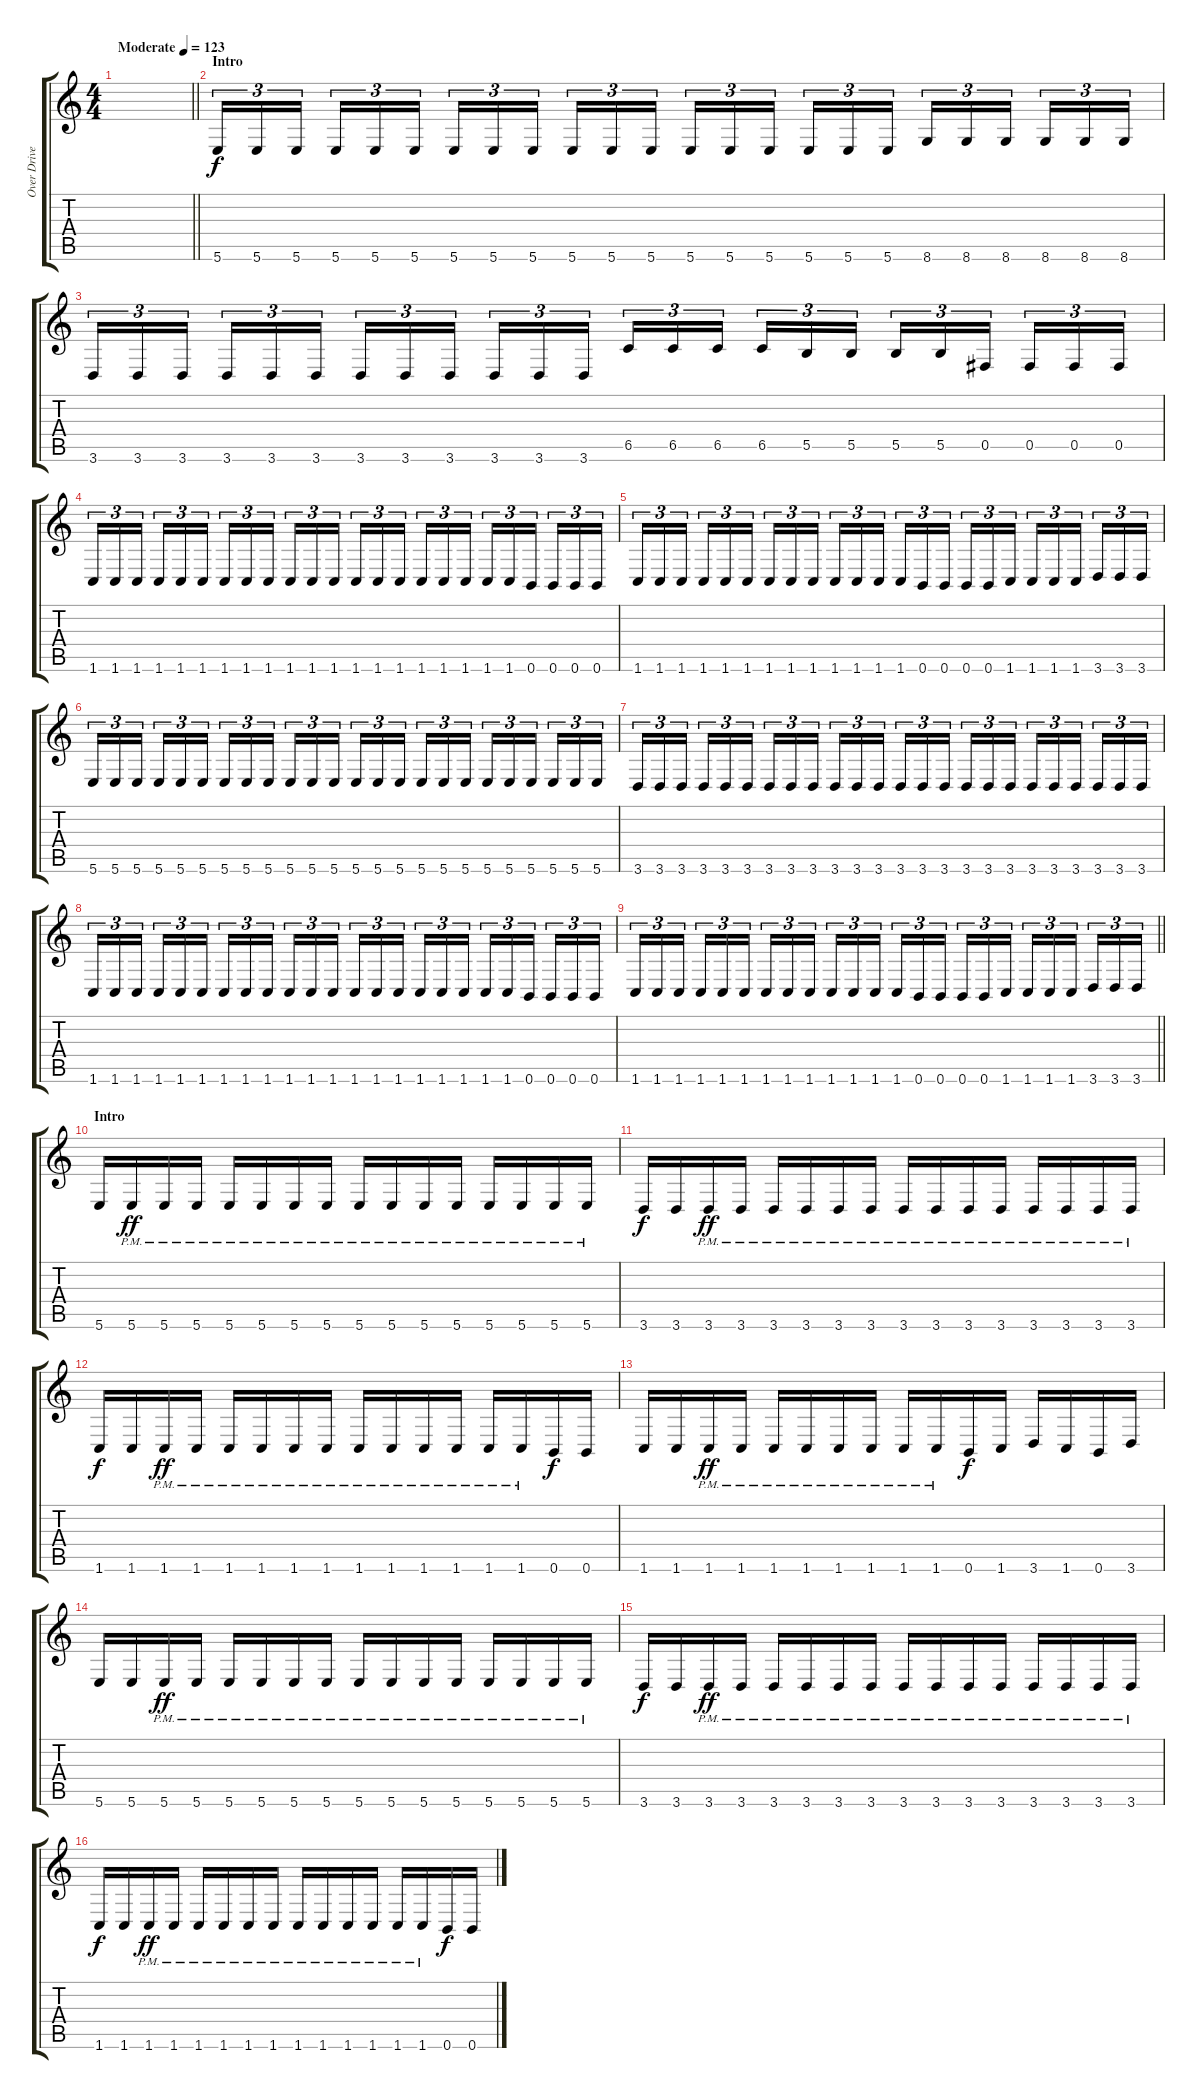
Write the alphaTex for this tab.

\track ("Over Driver 1" "Over Drive") {instrument overdrivenguitar}
\staff {score tabs}
\tuning (Db4 Ab3 E3 B2 Gb2 B1) {hide}
\ts (4 4)
\tempo (123 "Moderate")
\clef g2
\barLineRight lightlight
\ks c
|
\section ("" "Intro")
\ks aminor
5.6.16{tu (3 2)} 5.6.16{tu (3 2)} 5.6.16{tu (3 2) beam splitsecondary} 5.6.16{tu (3 2)} 5.6.16{tu (3 2)} 5.6.16{tu (3 2)} 5.6.16{tu (3 2)} 5.6.16{tu (3 2)} 5.6.16{tu (3 2) beam splitsecondary} 5.6.16{tu (3 2)} 5.6.16{tu (3 2)} 5.6.16{tu (3 2)} 5.6.16{tu (3 2)} 5.6.16{tu (3 2)} 5.6.16{tu (3 2) beam splitsecondary} 5.6.16{tu (3 2)} 5.6.16{tu (3 2)} 5.6.16{tu (3 2)} 8.6.16{tu (3 2)} 8.6.16{tu (3 2)} 8.6.16{tu (3 2) beam splitsecondary} 8.6.16{tu (3 2)} 8.6.16{tu (3 2)} 8.6.16{tu (3 2)} |
3.6.16{tu (3 2)} 3.6.16{tu (3 2)} 3.6.16{tu (3 2) beam splitsecondary} 3.6.16{tu (3 2)} 3.6.16{tu (3 2)} 3.6.16{tu (3 2)} 3.6.16{tu (3 2)} 3.6.16{tu (3 2)} 3.6.16{tu (3 2) beam splitsecondary} 3.6.16{tu (3 2)} 3.6.16{tu (3 2)} 3.6.16{tu (3 2)} 6.5.16{tu (3 2)} 6.5.16{tu (3 2)} 6.5.16{tu (3 2) beam splitsecondary} 6.5.16{tu (3 2)} 5.5.16{tu (3 2)} 5.5.16{tu (3 2)} 5.5.16{tu (3 2)} 5.5.16{tu (3 2)} 0.5.16{tu (3 2) beam splitsecondary} 0.5.16{tu (3 2)} 0.5.16{tu (3 2)} 0.5.16{tu (3 2)} |
1.6.16{tu (3 2)} 1.6.16{tu (3 2)} 1.6.16{tu (3 2) beam splitsecondary} 1.6.16{tu (3 2)} 1.6.16{tu (3 2)} 1.6.16{tu (3 2)} 1.6.16{tu (3 2)} 1.6.16{tu (3 2)} 1.6.16{tu (3 2) beam splitsecondary} 1.6.16{tu (3 2)} 1.6.16{tu (3 2)} 1.6.16{tu (3 2)} 1.6.16{tu (3 2)} 1.6.16{tu (3 2)} 1.6.16{tu (3 2) beam splitsecondary} 1.6.16{tu (3 2)} 1.6.16{tu (3 2)} 1.6.16{tu (3 2)} 1.6.16{tu (3 2)} 1.6.16{tu (3 2)} 0.6.16{tu (3 2) beam splitsecondary} 0.6.16{tu (3 2)} 0.6.16{tu (3 2)} 0.6.16{tu (3 2)} |
1.6.16{tu (3 2)} 1.6.16{tu (3 2)} 1.6.16{tu (3 2) beam splitsecondary} 1.6.16{tu (3 2)} 1.6.16{tu (3 2)} 1.6.16{tu (3 2)} 1.6.16{tu (3 2)} 1.6.16{tu (3 2)} 1.6.16{tu (3 2) beam splitsecondary} 1.6.16{tu (3 2)} 1.6.16{tu (3 2)} 1.6.16{tu (3 2)} 1.6.16{tu (3 2)} 0.6.16{tu (3 2)} 0.6.16{tu (3 2) beam splitsecondary} 0.6.16{tu (3 2)} 0.6.16{tu (3 2)} 1.6.16{tu (3 2)} 1.6.16{tu (3 2)} 1.6.16{tu (3 2)} 1.6.16{tu (3 2) beam splitsecondary} 3.6.16{tu (3 2)} 3.6.16{tu (3 2)} 3.6.16{tu (3 2)} |
5.6.16{tu (3 2)} 5.6.16{tu (3 2)} 5.6.16{tu (3 2) beam splitsecondary} 5.6.16{tu (3 2)} 5.6.16{tu (3 2)} 5.6.16{tu (3 2)} 5.6.16{tu (3 2)} 5.6.16{tu (3 2)} 5.6.16{tu (3 2) beam splitsecondary} 5.6.16{tu (3 2)} 5.6.16{tu (3 2)} 5.6.16{tu (3 2)} 5.6.16{tu (3 2)} 5.6.16{tu (3 2)} 5.6.16{tu (3 2) beam splitsecondary} 5.6.16{tu (3 2)} 5.6.16{tu (3 2)} 5.6.16{tu (3 2)} 5.6.16{tu (3 2)} 5.6.16{tu (3 2)} 5.6.16{tu (3 2) beam splitsecondary} 5.6.16{tu (3 2)} 5.6.16{tu (3 2)} 5.6.16{tu (3 2)} |
3.6.16{tu (3 2)} 3.6.16{tu (3 2)} 3.6.16{tu (3 2) beam splitsecondary} 3.6.16{tu (3 2)} 3.6.16{tu (3 2)} 3.6.16{tu (3 2)} 3.6.16{tu (3 2)} 3.6.16{tu (3 2)} 3.6.16{tu (3 2) beam splitsecondary} 3.6.16{tu (3 2)} 3.6.16{tu (3 2)} 3.6.16{tu (3 2)} 3.6.16{tu (3 2)} 3.6.16{tu (3 2)} 3.6.16{tu (3 2) beam splitsecondary} 3.6.16{tu (3 2)} 3.6.16{tu (3 2)} 3.6.16{tu (3 2)} 3.6.16{tu (3 2)} 3.6.16{tu (3 2)} 3.6.16{tu (3 2) beam splitsecondary} 3.6.16{tu (3 2)} 3.6.16{tu (3 2)} 3.6.16{tu (3 2)} |
1.6.16{tu (3 2)} 1.6.16{tu (3 2)} 1.6.16{tu (3 2) beam splitsecondary} 1.6.16{tu (3 2)} 1.6.16{tu (3 2)} 1.6.16{tu (3 2)} 1.6.16{tu (3 2)} 1.6.16{tu (3 2)} 1.6.16{tu (3 2) beam splitsecondary} 1.6.16{tu (3 2)} 1.6.16{tu (3 2)} 1.6.16{tu (3 2)} 1.6.16{tu (3 2)} 1.6.16{tu (3 2)} 1.6.16{tu (3 2) beam splitsecondary} 1.6.16{tu (3 2)} 1.6.16{tu (3 2)} 1.6.16{tu (3 2)} 1.6.16{tu (3 2)} 1.6.16{tu (3 2)} 0.6.16{tu (3 2) beam splitsecondary} 0.6.16{tu (3 2)} 0.6.16{tu (3 2)} 0.6.16{tu (3 2)} |
\barLineRight lightlight
1.6.16{tu (3 2)} 1.6.16{tu (3 2)} 1.6.16{tu (3 2) beam splitsecondary} 1.6.16{tu (3 2)} 1.6.16{tu (3 2)} 1.6.16{tu (3 2)} 1.6.16{tu (3 2)} 1.6.16{tu (3 2)} 1.6.16{tu (3 2) beam splitsecondary} 1.6.16{tu (3 2)} 1.6.16{tu (3 2)} 1.6.16{tu (3 2)} 1.6.16{tu (3 2)} 0.6.16{tu (3 2)} 0.6.16{tu (3 2) beam splitsecondary} 0.6.16{tu (3 2)} 0.6.16{tu (3 2)} 1.6.16{tu (3 2)} 1.6.16{tu (3 2)} 1.6.16{tu (3 2)} 1.6.16{tu (3 2) beam splitsecondary} 3.6.16{tu (3 2)} 3.6.16{tu (3 2)} 3.6.16{tu (3 2)} |
\section ("" "Intro")
5.6.16 5.6{pm}.16{dy ff} 5.6{pm}.16 5.6{pm}.16 5.6{pm}.16 5.6{pm}.16 5.6{pm}.16 5.6{pm}.16 5.6{pm}.16 5.6{pm}.16 5.6{pm}.16 5.6{pm}.16 5.6{pm}.16 5.6{pm}.16 5.6{pm}.16 5.6{pm}.16 |
3.6.16{dy f} 3.6.16 3.6{pm}.16{dy ff} 3.6{pm}.16 3.6{pm}.16 3.6{pm}.16 3.6{pm}.16 3.6{pm}.16 3.6{pm}.16 3.6{pm}.16 3.6{pm}.16 3.6{pm}.16 3.6{pm}.16 3.6{pm}.16 3.6{pm}.16 3.6{pm}.16 |
1.6.16{dy f} 1.6.16 1.6{pm}.16{dy ff} 1.6{pm}.16 1.6{pm}.16 1.6{pm}.16 1.6{pm}.16 1.6{pm}.16 1.6{pm}.16 1.6{pm}.16 1.6{pm}.16 1.6{pm}.16 1.6{pm}.16 1.6{pm}.16 0.6.16{dy f} 0.6.16 |
1.6.16 1.6.16 1.6{pm}.16{dy ff} 1.6{pm}.16 1.6{pm}.16 1.6{pm}.16 1.6{pm}.16 1.6{pm}.16 1.6{pm}.16 1.6{pm}.16 0.6.16{dy f} 1.6.16 3.6.16 1.6.16 0.6.16 3.6.16 |
5.6.16 5.6.16 5.6{pm}.16{dy ff} 5.6{pm}.16 5.6{pm}.16 5.6{pm}.16 5.6{pm}.16 5.6{pm}.16 5.6{pm}.16 5.6{pm}.16 5.6{pm}.16 5.6{pm}.16 5.6{pm}.16 5.6{pm}.16 5.6{pm}.16 5.6{pm}.16 |
3.6.16{dy f} 3.6.16 3.6{pm}.16{dy ff} 3.6{pm}.16 3.6{pm}.16 3.6{pm}.16 3.6{pm}.16 3.6{pm}.16 3.6{pm}.16 3.6{pm}.16 3.6{pm}.16 3.6{pm}.16 3.6{pm}.16 3.6{pm}.16 3.6{pm}.16 3.6{pm}.16 |
1.6.16{dy f} 1.6.16 1.6{pm}.16{dy ff} 1.6{pm}.16 1.6{pm}.16 1.6{pm}.16 1.6{pm}.16 1.6{pm}.16 1.6{pm}.16 1.6{pm}.16 1.6{pm}.16 1.6{pm}.16 1.6{pm}.16 1.6{pm}.16 0.6.16{dy f} 0.6.16
